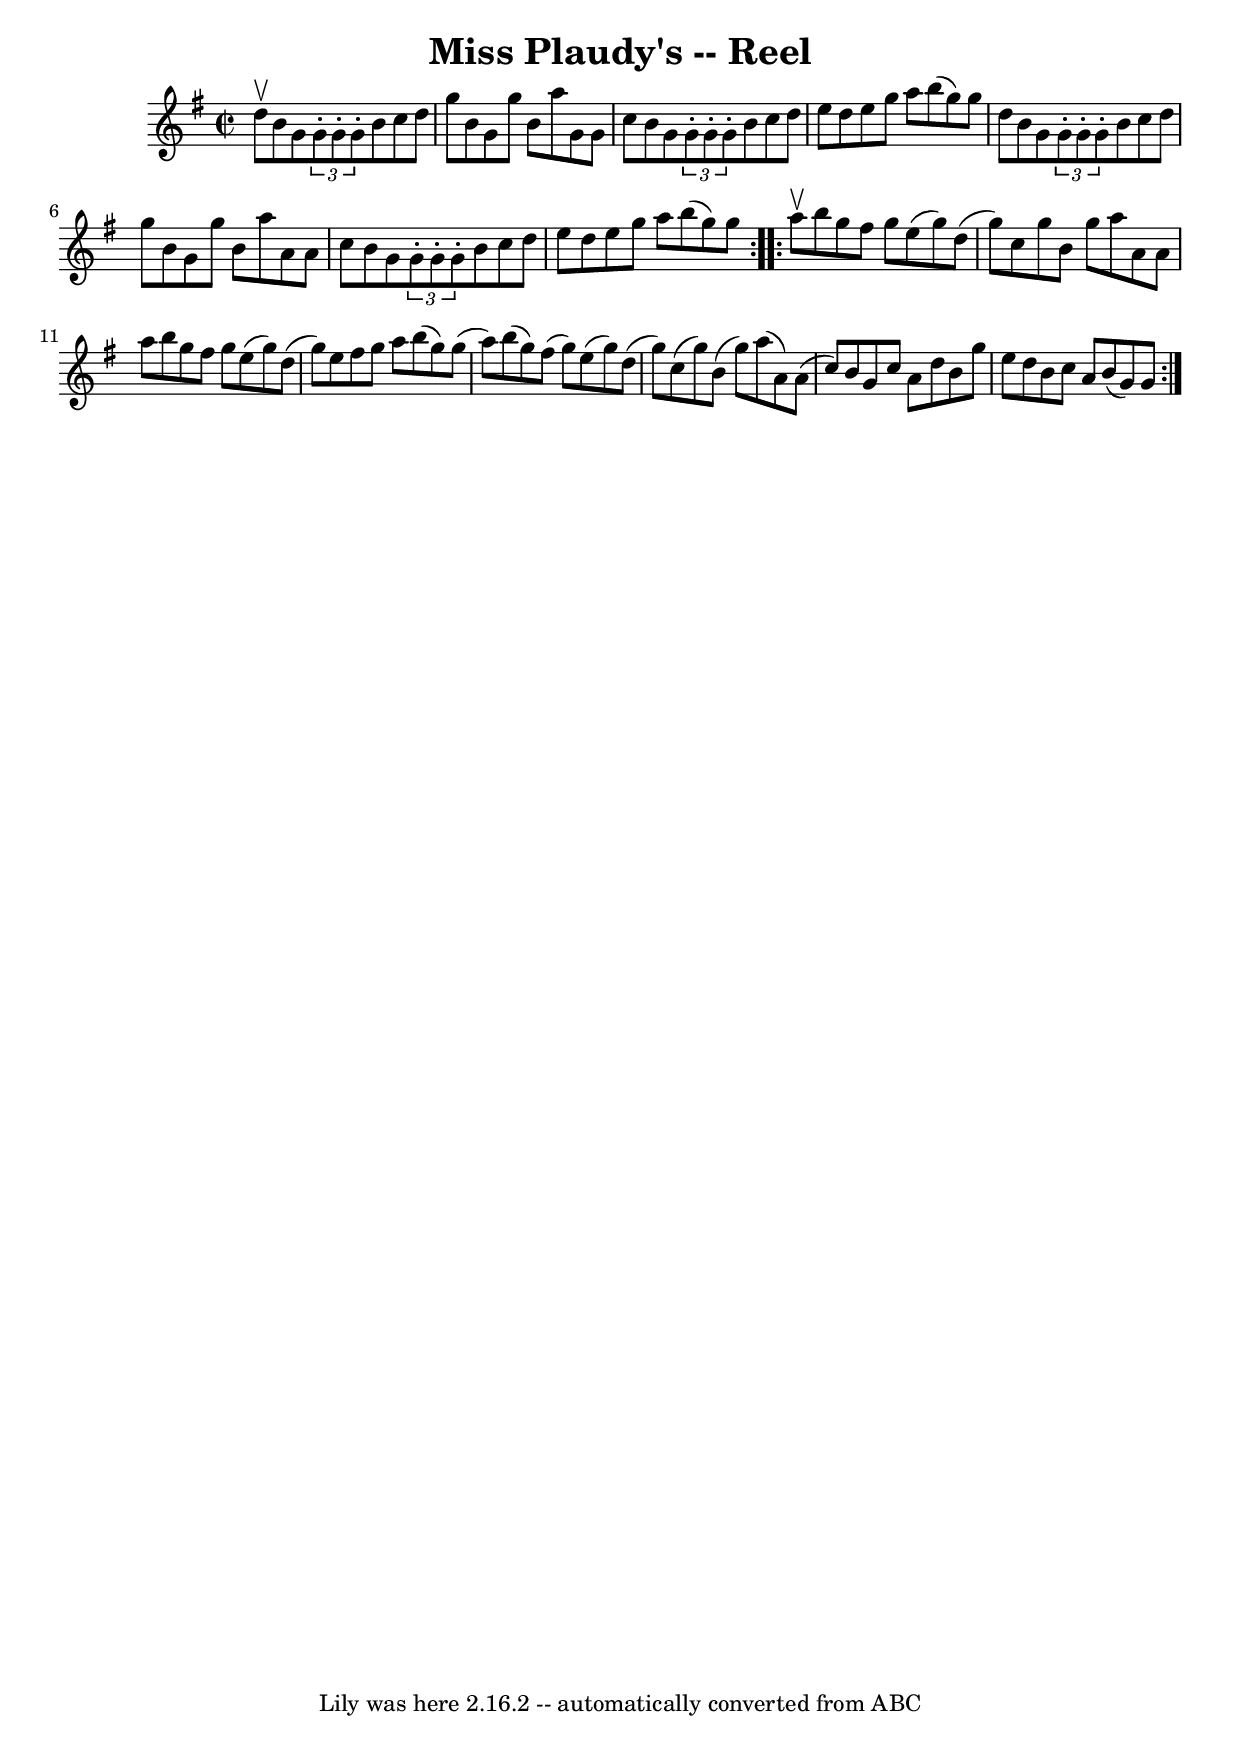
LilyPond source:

\version "2.7.40"
\include "Mammoth.ily"
\header {
	%% book = "Ryan's Mammoth Collection"
	crossRefNumber = "1"
	footnotes = "\\\\271"
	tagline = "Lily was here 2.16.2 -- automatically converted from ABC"
	title = "Miss Plaudy's -- Reel"
}
voicedefault =  {
\set Score.defaultBarType = "empty"

\repeat volta 2 {
\override Staff.TimeSignature #'style = #'C
 \time 2/2 \key g \major d''8^\upbow |
 b'8 g'8  \times 2/3 {   
g'8 -. g'8 -. g'8 -. } b'8 c''8 d''8 g''8    |
 b'8    
g'8 g''8 b'8 a''8 g'8 g'8 c''8    |
 b'8 g'8  
\times 2/3 { g'8 -. g'8 -. g'8 -. } b'8 c''8 d''8 e''8    
|
 d''8 e''8 g''8 a''8 b''8 (g''8) g''8 d''8    
|
 b'8 g'8  \times 2/3 { g'8 -. g'8 -. g'8 -. } b'8    
c''8 d''8 g''8    |
 b'8 g'8 g''8 b'8 a''8 a'8    
a'8 c''8    |
 b'8 g'8  \times 2/3 { g'8 -. g'8 -. g'8 -. } 
 b'8 c''8 d''8 e''8    |
 d''8 e''8 g''8 a''8    
b''8 (g''8) g''8  }     \repeat volta 2 { a''8^\upbow |
     
b''8 g''8 fis''8 g''8 e''8 (g''8) d''8 (g''8)   
|
 c''8 g''8 b'8 g''8 a''8 a'8 a'8 a''8    
|
 b''8 g''8 fis''8 g''8 e''8 (g''8) d''8 (g''8  
-)   |
 e''8 fis''8 g''8 a''8 b''8 (g''8) g''8 (
a''8)   |
 b''8 (g''8) fis''8 (g''8) e''8 (g''8 
) d''8 (g''8)   |
 c''8 (g''8) b'8 (g''8)   
a''8 (a'8) a'8 (c''8)   |
 b'8 g'8 c''8 a'8    
d''8 b'8 g''8 e''8    |
 d''8 b'8 c''8 a'8 b'8 (
g'8) g'8  }   
}

\score{
    <<

	\context Staff="default"
	{
	    \voicedefault 
	}

    >>
	\layout {
	}
	\midi {}
}
